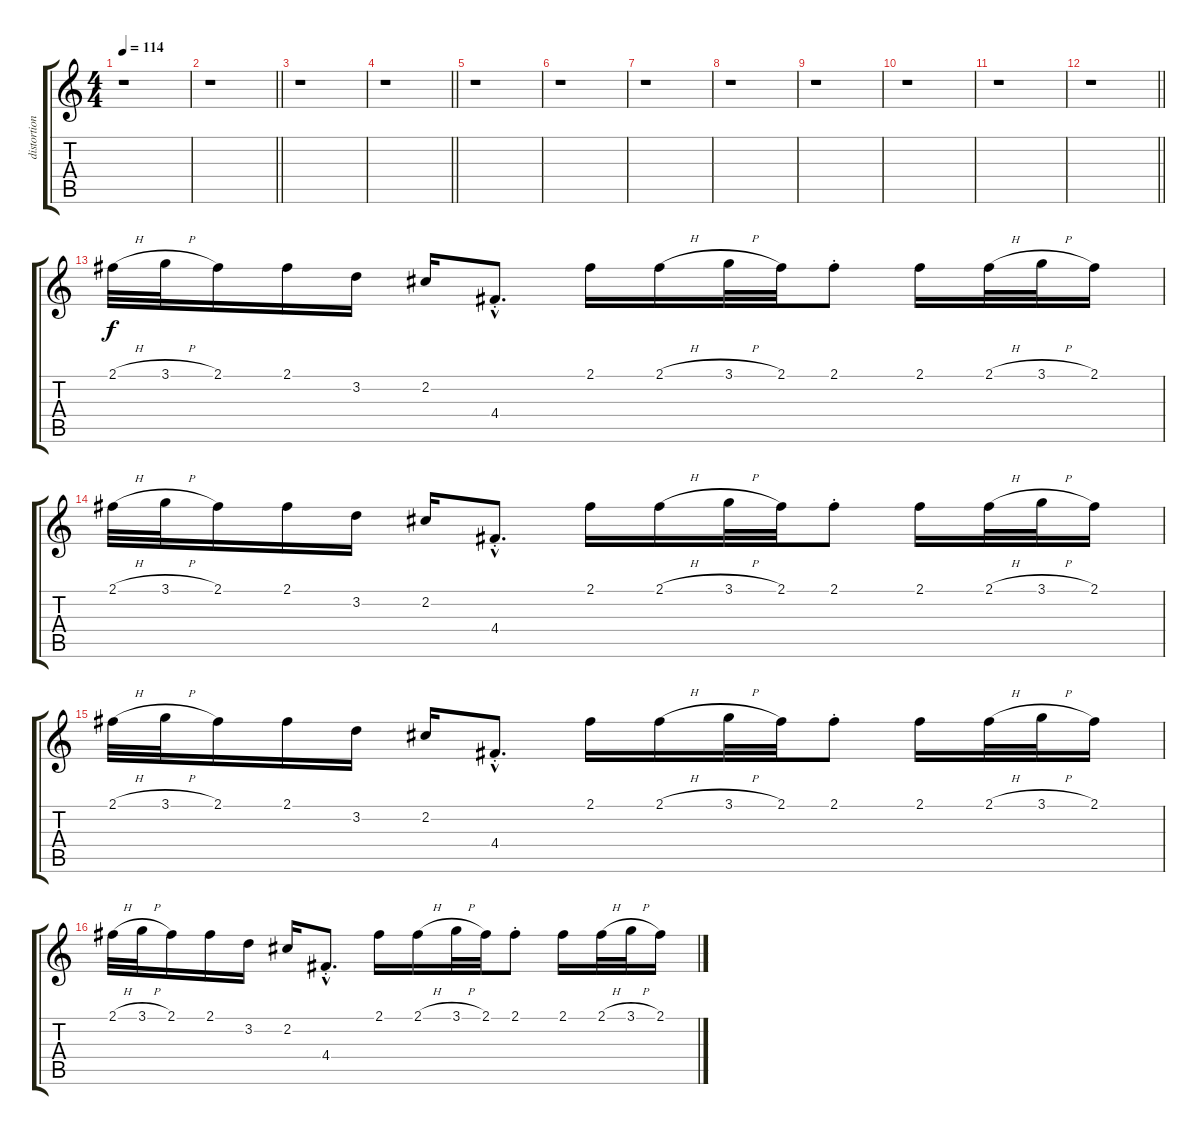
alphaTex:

\track ("distortion gtr" "distortion") {instrument distortionguitar}
\staff {score tabs}
\tuning (E4 B3 G3 D3 A2 E2) {hide}
\ts (4 4)
\tempo 114
\clef g2
\ks c
r.1{dy f} |
\barLineRight lightlight
r.1 |
r.1 |
\barLineRight lightlight
r.1 |
r.1 |
r.1 |
r.1 |
r.1 |
r.1 |
r.1 |
r.1 |
\barLineRight lightlight
r.1 |
2.1{h}.32{instrument distortionguitar} 3.1{h}.32 2.1.16 2.1.16 3.2.16 2.2.16 4.4{hac st}.8{d} 2.1.16 2.1{h}.16 3.1{h}.32 2.1.32 2.1{st}.8 2.1.16 2.1{h}.32 3.1{h}.32 2.1.16 |
2.1{h}.32 3.1{h}.32 2.1.16 2.1.16 3.2.16 2.2.16 4.4{hac st}.8{d} 2.1.16 2.1{h}.16 3.1{h}.32 2.1.32 2.1{st}.8 2.1.16 2.1{h}.32 3.1{h}.32 2.1.16 |
2.1{h}.32 3.1{h}.32 2.1.16 2.1.16 3.2.16 2.2.16 4.4{hac st}.8{d} 2.1.16 2.1{h}.16 3.1{h}.32 2.1.32 2.1{st}.8 2.1.16 2.1{h}.32 3.1{h}.32 2.1.16 |
2.1{h}.32 3.1{h}.32 2.1.16 2.1.16 3.2.16 2.2.16 4.4{hac st}.8{d} 2.1.16 2.1{h}.16 3.1{h}.32 2.1.32 2.1{st}.8 2.1.16 2.1{h}.32 3.1{h}.32 2.1.16
